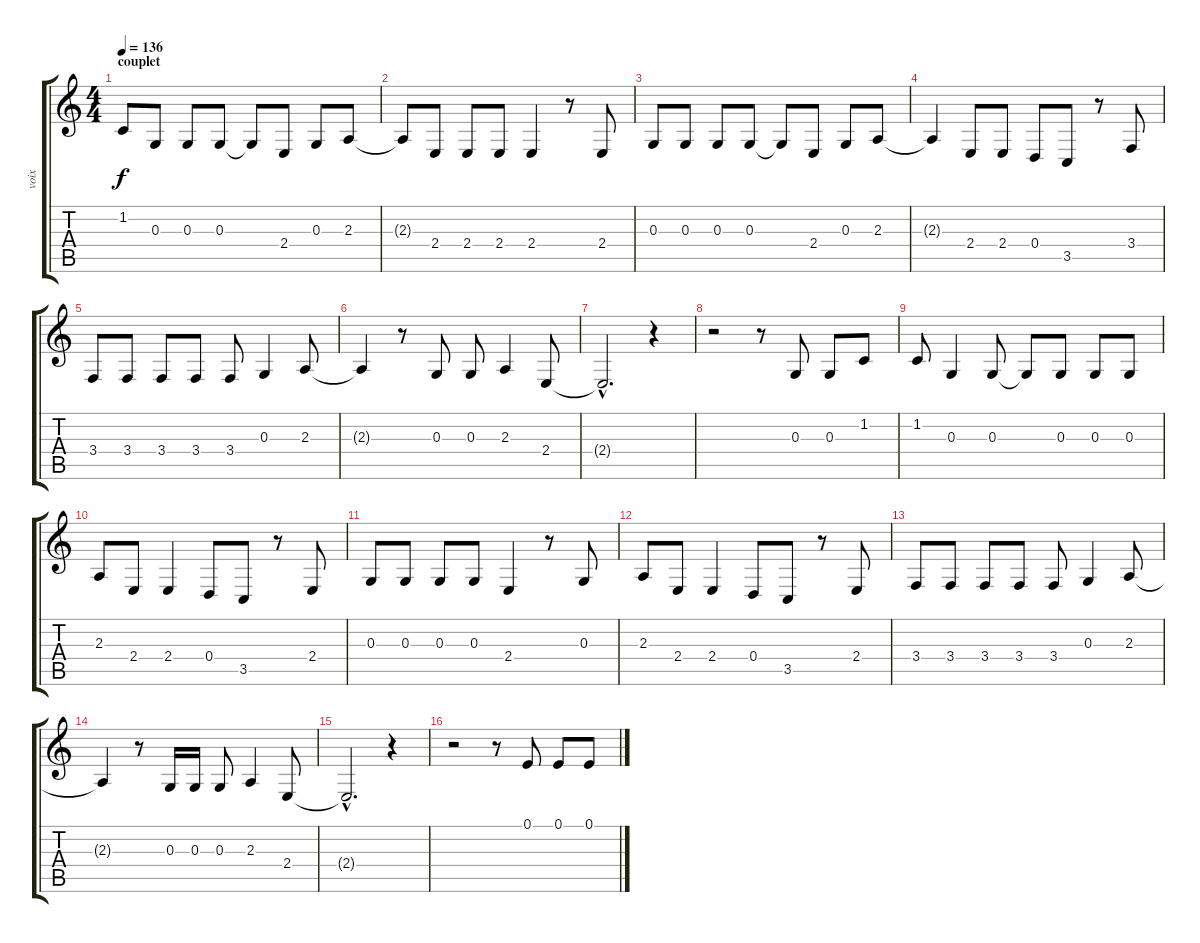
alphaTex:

\track ("voix" "voix") {instrument lead2sawtooth}
\staff {score tabs}
\tuning (E4 B3 G3 D3 A2 E2) {hide}
\ts (4 4)
\section ("" "couplet")
\tempo 136
\clef g2
\ks c
1.2{t}.8{dy f} 0.3.8 0.3.8 0.3.8 0.3{t}.8 2.4.8 0.3.8 2.3.8 |
2.3{t}.8 2.4.8 2.4.8 2.4.8 2.4.4 r.8 2.4.8 |
0.3.8 0.3.8 0.3.8 0.3.8 0.3{t}.8 2.4.8 0.3.8 2.3.8 |
2.3{t}.4 2.4.8 2.4.8 0.4.8 3.5.8 r.8 3.4.8 |
3.4.8 3.4.8 3.4.8 3.4.8 3.4.8 0.3.4 2.3.8 |
2.3{t}.4 r.8 0.3.8 0.3.8 2.3.4 2.4.8 |
2.4{hac t}.2{d} r.4 |
r.2 r.8 0.3.8 0.3.8 1.2.8 |
1.2.8 0.3.4 0.3.8 0.3{t}.8 0.3.8 0.3.8 0.3.8 |
2.3.8 2.4.8 2.4.4 0.4.8 3.5.8 r.8 2.4.8 |
0.3.8 0.3.8 0.3.8 0.3.8 2.4.4 r.8 0.3.8 |
2.3.8 2.4.8 2.4.4 0.4.8 3.5.8 r.8 2.4.8 |
3.4.8 3.4.8 3.4.8 3.4.8 3.4.8 0.3.4 2.3.8 |
2.3{t}.4 r.8 0.3.16 0.3.16 0.3.8 2.3.4 2.4.8 |
2.4{hac t}.2{d} r.4 |
r.2 r.8 0.1.8 0.1.8 0.1.8
